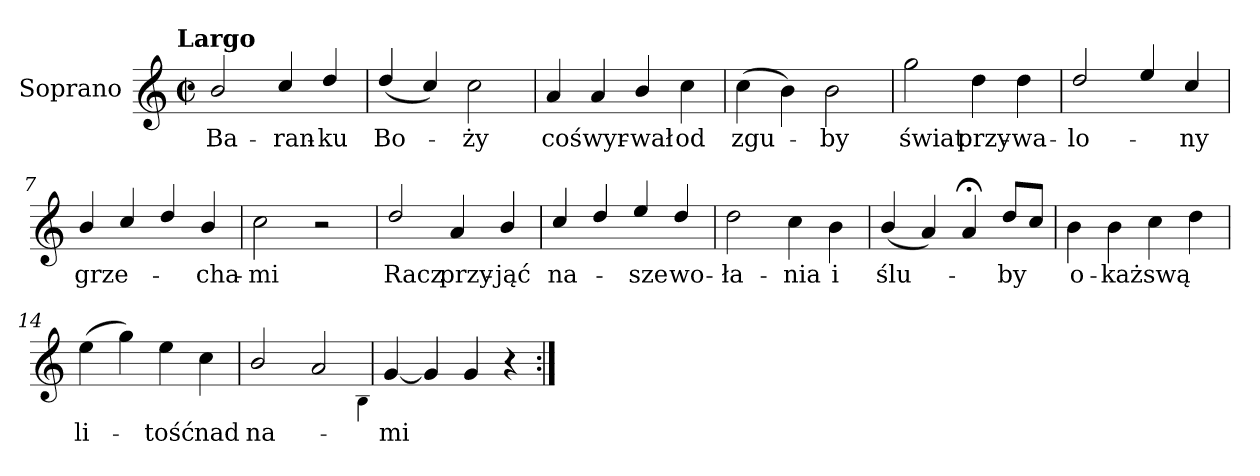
**kern	**text
*part1	*part1
*staff1	*staff1
*I"Soprano	*
*I'S	*
*clefG2	*
*k[]	*
!!LO:TX:omd:t=Largo
*M4/4	*
*met(c|)	*
*MM46	*
=1	=1
2b/	Ba-
4cc/	-ran-
4dd/	-ku
=2	=2
(4dd/	Bo-
4cc/)	.
2cc\	-ży
=3	=3
4a/	coś
4a/	wyr-
4b/	-wał
4cc\	od
=4	=4
(4cc\	zgu-
4b\)	.
2b\	-by
=5	=5
2gg\	świat
4dd\	przy-
4dd\	-wa-
=6	=6
2dd/	-lo-
4ee/	.
4cc/	-ny
=7	=7
4b/	grze-
4cc/	.
4dd/	.
4b/	-cha-
=8	=8
2cc\	-mi
2r	.
=9	=9
2dd/	Racz
4a/	przy-
4b/	-jąć
=10	=10
4cc/	na-
4dd/	.
4ee/	-sze
4dd/	wo-
=11	=11
2dd\	-ła-
4cc\	-nia
4b\	i
=12	=12
(4b/	ślu-
4a/)	.
4a;</	.
8dd/L	-by
8cc/J	.
=13	=13
4b\	o-
4b\	-każ
4cc\	swą
4dd\	.
=14	=14
(4ee\	li-
4gg\)	.
4ee\	-tość
4cc\	nad
=15	=15
2b/	na-
2a/	.
4qqB\	.
=16	=16
[4g/	-mi
4g/]	.
4g/	.
4r	.
=:|!	=:|!
*-	*-
